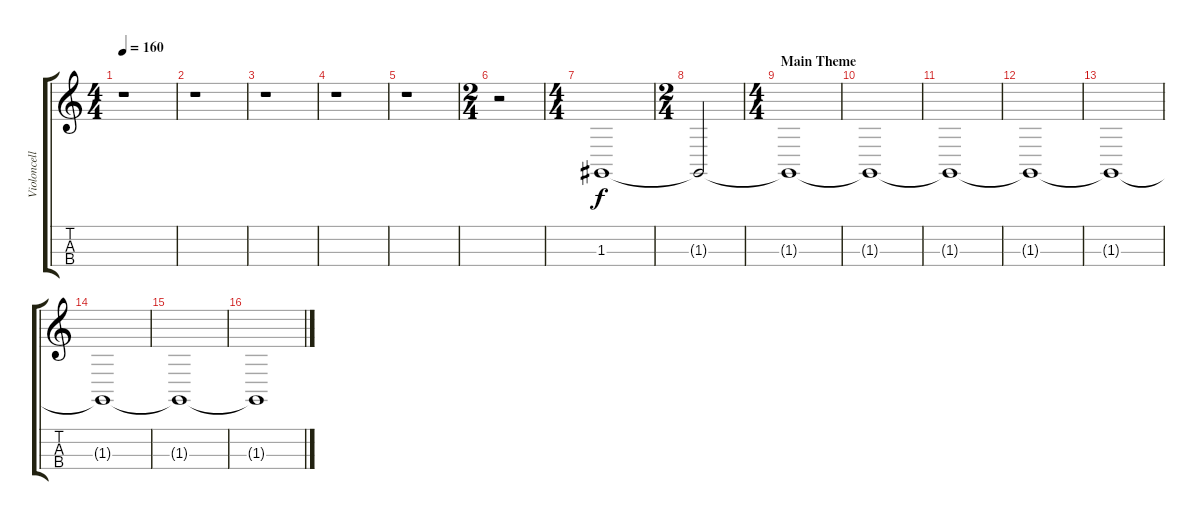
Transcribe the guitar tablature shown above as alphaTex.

\track ("Violoncello" "Violoncell") {instrument cello}
\staff {score tabs}
\tuning (A3 D3 G2 C2) {hide}
\ts (4 4)
\tempo 160
\clef g2
\ks c
r.1{dy f} |
r.1 |
r.1 |
r.1 |
r.1 |
\ts (2 4)
r.2 |
\ts (4 4)
1.3.1{volume 12} |
\ts (2 4)
1.3{t}.2 |
\ts (4 4)
\section ("" "Main Theme")
1.3{t}.1{volume 12 instrument stringensemble1} |
1.3{t}.1 |
1.3{t}.1 |
1.3{t}.1 |
1.3{t}.1 |
1.3{t}.1 |
1.3{t}.1 |
1.3{t}.1
